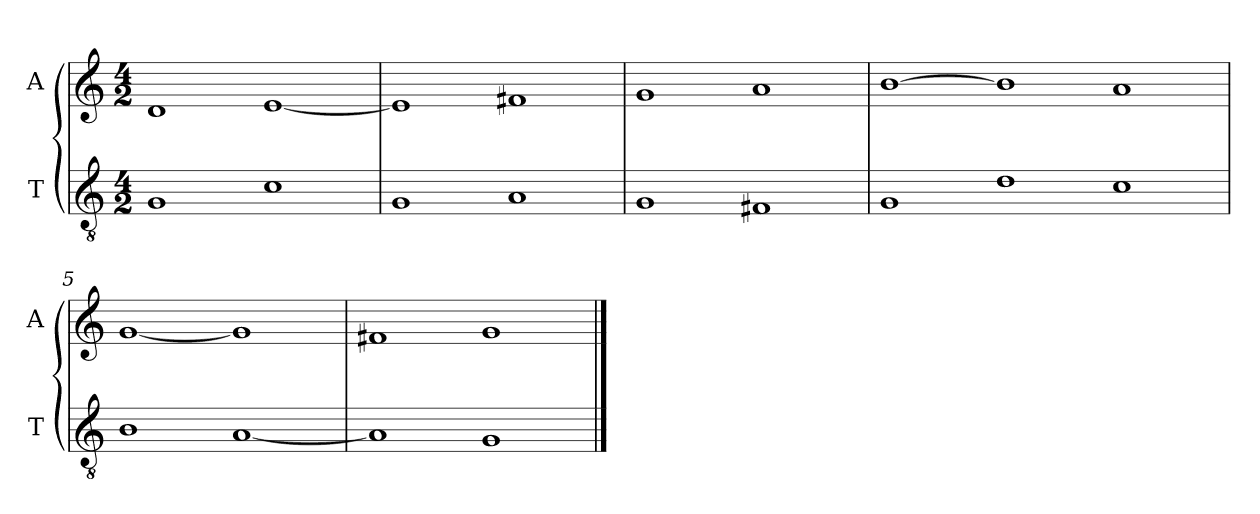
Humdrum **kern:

**kern	**kern
*part2	*part1
*staff2	*staff1
*I"T	*I"A
*I'T	*I'A
!!LO:PB:g=z
*clefGv2	*clefG2
*ITrd7c12	*
*k[]	*k[]
*C:	*C:
*M4/2	*M4/2
=1	=1
1GGi	1di
1Ci	[<1ei
=2	=2
1GGi	1ei]
1AAi	1f#Xi
=3	=3
1GGi	1gi
1FF#Xi	1ai
!!LO:LB:g=z
=4	=4
1GGi	[>1bi
1Di	1bi]
1Ci	1ai
=5	=5
1BBi	[<1gi
[<1AAi	1gi]
=6	=6
1AAi]	1f#Xi
1GGi	1gi
==	==
*-	*-
